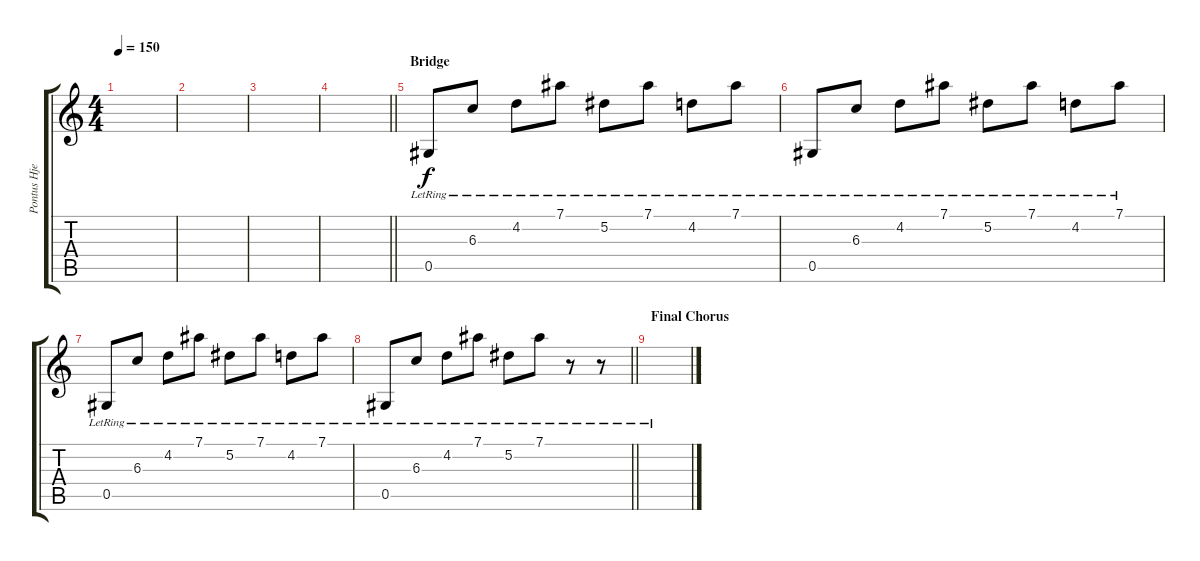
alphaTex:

\track ("Pontus Hjelm" "Pontus Hje") {instrument acousticguitarsteel}
\staff {score tabs}
\tuning (Eb4 Bb3 Gb3 Db3 Ab2 Eb2) {hide}
\ts (4 4)
\tempo 150
\clef g2
\ks c
|
|
|
\barLineRight lightlight
|
\section ("" "Bridge")
0.5{lr}.8 6.3{lr}.8 4.2{lr}.8 7.1{lr}.8 5.2{lr}.8 7.1{lr}.8 4.2{lr}.8 7.1{lr}.8 |
0.5{lr}.8 6.3{lr}.8 4.2{lr}.8 7.1{lr}.8 5.2{lr}.8 7.1{lr}.8 4.2{lr}.8 7.1{lr}.8 |
0.5{lr}.8 6.3{lr}.8 4.2{lr}.8 7.1{lr}.8 5.2{lr}.8 7.1{lr}.8 4.2{lr}.8 7.1{lr}.8 |
\barLineRight lightlight
0.5{lr}.8 6.3{lr}.8 4.2{lr}.8 7.1{lr}.8 5.2{lr}.8 7.1{lr}.8 r.8 r.8 |
\section ("" "Final Chorus")
